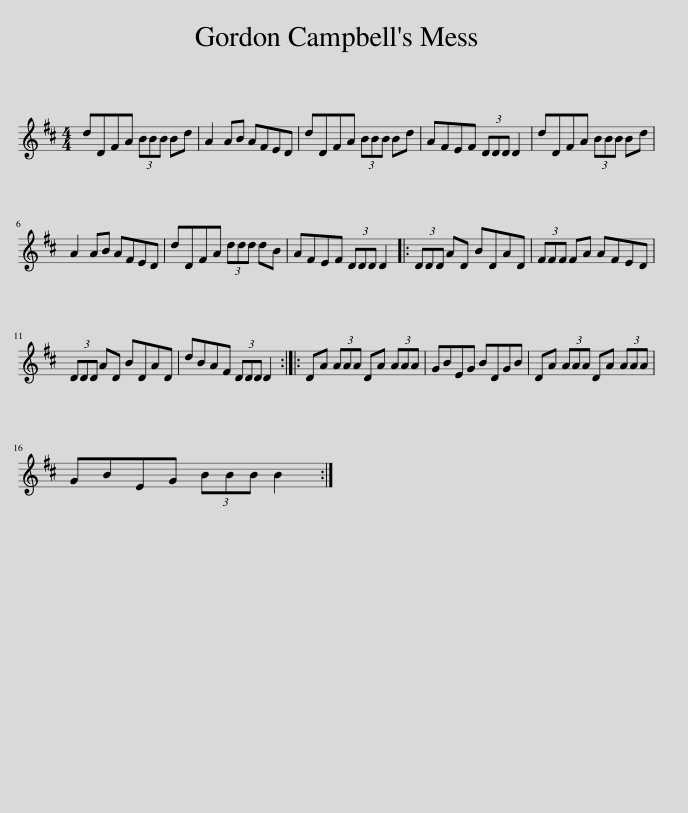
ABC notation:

X:1
L:1/8
M:4/4
I:linebreak $
K:D
V:1 treble
V:1
 dDFA (3BBB Bd | A2 AB AFED | dDFA (3BBB Bd | AFEF (3DDD D2 | dDFA (3BBB Bd |$ %5
 A2 AB AFED | dDFA (3ddd dB | AFEF (3DDD D2 |: (3DDD AD BDAD | (3FFF FA AFED |$ %10
 (3DDD AD BDAD | dBAF (3DDD D2 :: DA (3AAA DA (3AAA | GBEG BDGB | DA (3AAA DA (3AAA |$ %15
 GBEG (3BBB B2 :| %16
